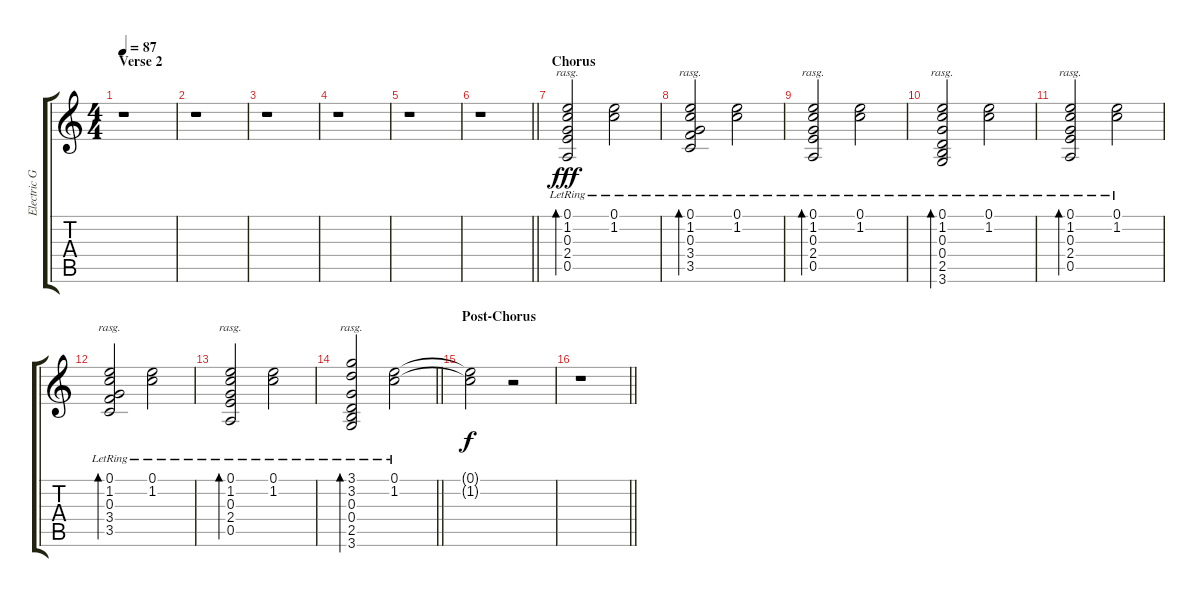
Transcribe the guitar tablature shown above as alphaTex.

\track ("Electric Guitar" "Electric G") {instrument electricguitarclean}
\staff {score tabs}
\tuning (E4 B3 G3 D3 A2 E2) {hide}
\ts (4 4)
\section ("" "Verse 2")
\tempo 87
\clef g2
\ks c
r.1{dy fff} |
r.1 |
r.1 |
r.1 |
r.1 |
\barLineRight lightlight
r.1 |
\section ("" "Chorus")
(0.1{lr} 1.2{lr} 0.3{lr} 2.4{lr} 0.5{lr}).2{bd 120 rasg ii} (0.1{lr} 1.2{lr}).2 |
(0.1{lr} 1.2{lr} 0.3{lr} 3.4{lr} 3.5{lr}).2{bd 120 rasg ii} (0.1{lr} 1.2{lr}).2 |
(0.1{lr} 1.2{lr} 0.3{lr} 2.4{lr} 0.5{lr}).2{bd 60 rasg ii} (0.1{lr} 1.2{lr}).2 |
(0.1{lr} 1.2{lr} 0.3{lr} 0.4{lr} 2.5{lr} 3.6{lr}).2{bd 120 rasg ii} (0.1{lr} 1.2{lr}).2 |
(0.1{lr} 1.2{lr} 0.3{lr} 2.4{lr} 0.5{lr}).2{bd 60 rasg ii} (0.1{lr} 1.2{lr}).2 |
(0.1{lr} 1.2{lr} 0.3{lr} 3.4{lr} 3.5{lr}).2{bd 60 rasg ii} (0.1{lr} 1.2{lr}).2 |
(0.1{lr} 1.2{lr} 0.3{lr} 2.4{lr} 0.5{lr}).2{bd 60 rasg ii} (0.1{lr} 1.2{lr}).2 |
\barLineRight lightlight
(3.1{lr} 3.2{lr} 0.3{lr} 0.4{lr} 2.5{lr} 3.6{lr}).2{bd 60 rasg ii} (0.1{lr} 1.2{lr}).2 |
\section ("" "Post-Chorus")
(0.1{t} 1.2{t}).2{dy f} r.2 |
\barLineRight lightlight
r.1
